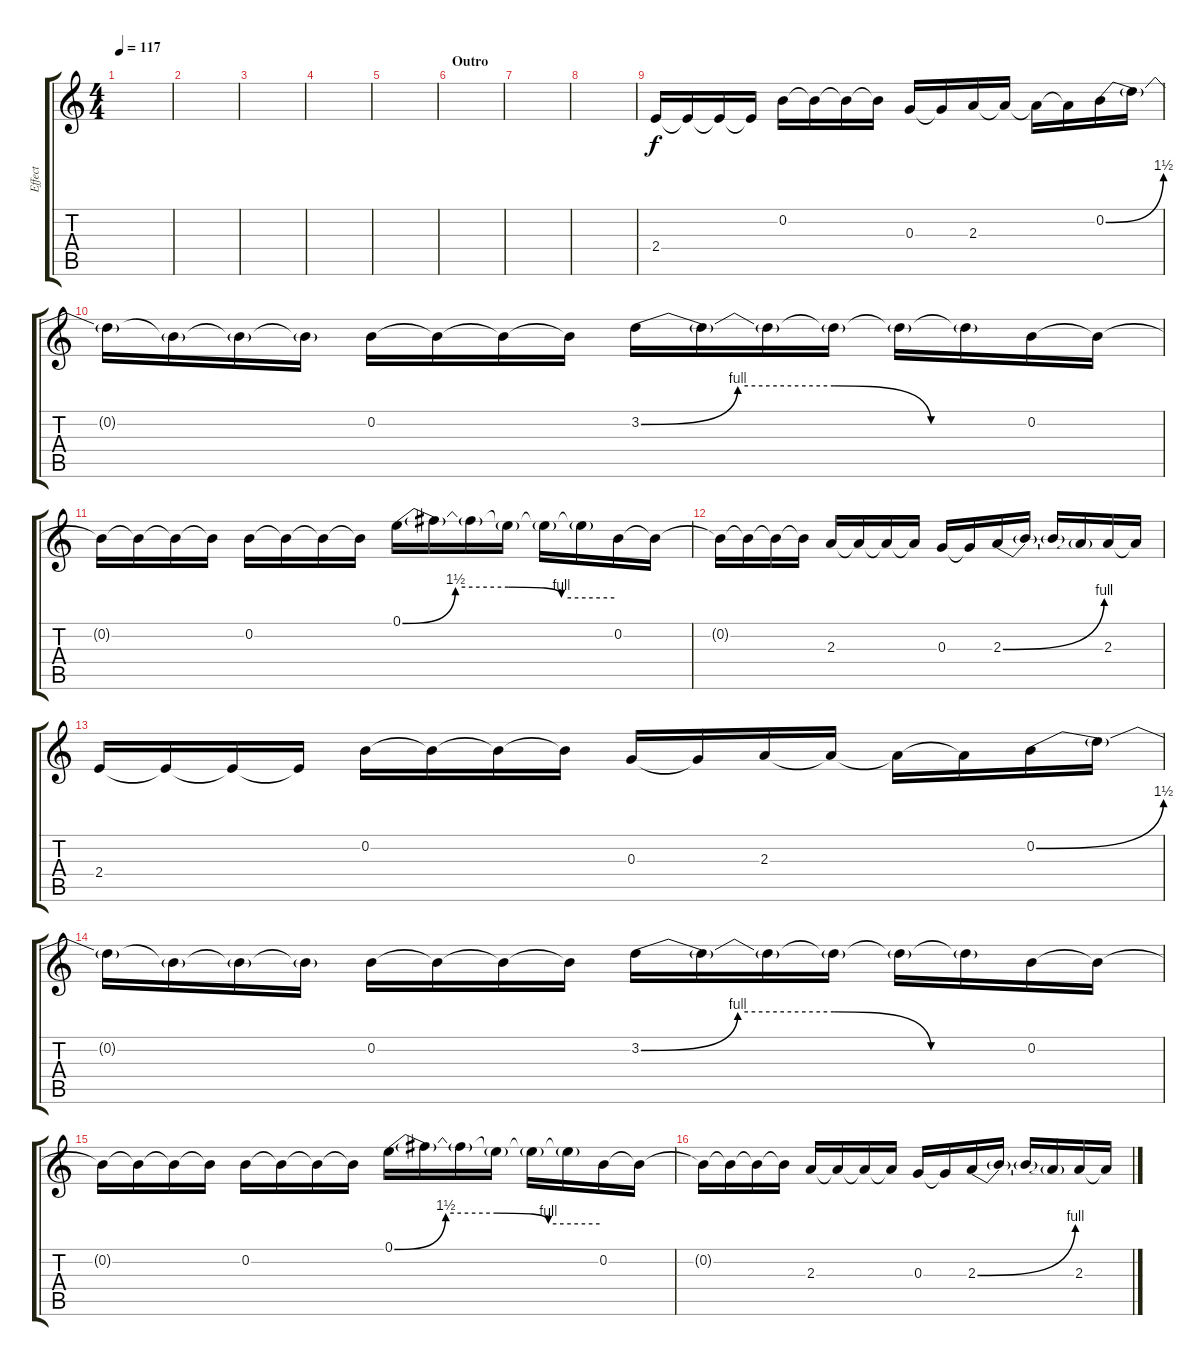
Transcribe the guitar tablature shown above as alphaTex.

\track ("Effect" "Effect") {instrument overdrivenguitar}
\staff {score tabs}
\tuning (E4 B3 G3 D3 A2 E2) {hide}
\ts (4 4)
\tempo 117
\clef g2
\ks c
|
|
|
|
|
\section ("" "Outro")
|
|
|
2.4.16{volume 13} 2.4{t}.16 2.4{t}.16 2.4{t}.16 0.2.16 0.2{t}.16 0.2{t}.16 0.2{t}.16 0.3.16 0.3{t}.16 2.3.16 2.3{t}.16 2.3{t}.16 2.3{t}.16 0.2{be (bend 0 0 60 6)}.16 0.2{t}.16 |
0.2{t}.16 0.2{t}.16 0.2{t}.16 0.2{t}.16 0.2.16 0.2{t}.16 0.2{t}.16 0.2{t}.16 3.2{be (custom 0 0 15 4 30 4 45 0 60 0)}.16 3.2{t}.16 3.2{t}.16 3.2{t}.16 3.2{t}.16 3.2{t}.16 0.2.16 0.2{t}.16 |
0.2{t}.16 0.2{t}.16 0.2{t}.16 0.2{t}.16 0.2.16 0.2{t}.16 0.2{t}.16 0.2{t}.16 0.1{be (custom 0 0 15 6 30 6 45 4 60 4)}.16 0.1{t}.16 0.1{t}.16 0.1{t}.16 0.1{t}.16 0.1{t}.16 0.2.16 0.2{t}.16 |
0.2{t}.16 0.2{t}.16 0.2{t}.16 0.2{t}.16 2.3.16 2.3{t}.16 2.3{t}.16 2.3{t}.16 0.3.16 0.3{t}.16 2.3{be (bend 0 0 60 4)}.16 2.3{t}.16 2.3{t}.16 2.3{t}.16 2.3.16 2.3{t}.16 |
2.4.16 2.4{t}.16 2.4{t}.16 2.4{t}.16 0.2.16 0.2{t}.16 0.2{t}.16 0.2{t}.16 0.3.16 0.3{t}.16 2.3.16 2.3{t}.16 2.3{t}.16 2.3{t}.16 0.2{be (bend 0 0 60 6)}.16 0.2{t}.16 |
0.2{t}.16 0.2{t}.16 0.2{t}.16 0.2{t}.16 0.2.16 0.2{t}.16 0.2{t}.16 0.2{t}.16 3.2{be (custom 0 0 15 4 30 4 45 0 60 0)}.16 3.2{t}.16 3.2{t}.16 3.2{t}.16 3.2{t}.16 3.2{t}.16 0.2.16 0.2{t}.16 |
0.2{t}.16 0.2{t}.16 0.2{t}.16 0.2{t}.16 0.2.16 0.2{t}.16 0.2{t}.16 0.2{t}.16 0.1{be (custom 0 0 15 6 30 6 45 4 60 4)}.16 0.1{t}.16 0.1{t}.16 0.1{t}.16 0.1{t}.16 0.1{t}.16 0.2.16 0.2{t}.16 |
0.2{t}.16{volume 11} 0.2{t}.16 0.2{t}.16 0.2{t}.16 2.3.16 2.3{t}.16 2.3{t}.16 2.3{t}.16 0.3.16 0.3{t}.16 2.3{be (bend 0 0 60 4)}.16 2.3{t}.16 2.3{t}.16 2.3{t}.16 2.3.16 2.3{t}.16
